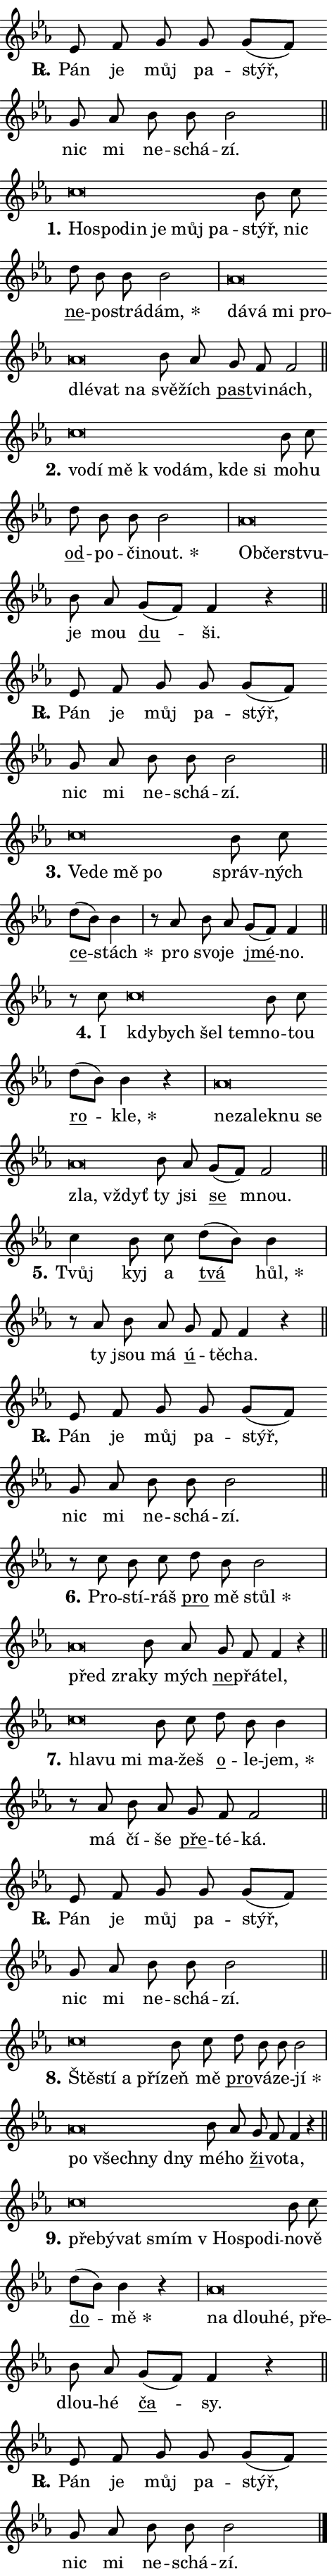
\version "2.24.0"
\header { tagline = "" }
\paper {
  indent = 0\cm
  top-margin = 0\cm
  right-margin = 0.13\cm % to fit lyric hyphens
  bottom-margin = 0\cm
  left-margin = 0\cm
  paper-width = 8\cm
  page-breaking = #ly:one-page-breaking
  system-system-spacing.basic-distance = #11
  score-system-spacing.basic-distance = #11
  ragged-last = ##f
}


%% Author: Thomas Morley
%% https://lists.gnu.org/archive/html/lilypond-user/2020-05/msg00002.html
#(define (line-position grob)
"Returns position of @var[grob} in current system:
   @code{'start}, if at first time-step
   @code{'end}, if at last time-step
   @code{'middle} otherwise
"
  (let* ((col (ly:item-get-column grob))
         (ln (ly:grob-object col 'left-neighbor))
         (rn (ly:grob-object col 'right-neighbor))
         (col-to-check-left (if (ly:grob? ln) ln col))
         (col-to-check-right (if (ly:grob? rn) rn col))
         (break-dir-left
           (and
             (ly:grob-property col-to-check-left 'non-musical #f)
             (ly:item-break-dir col-to-check-left)))
         (break-dir-right
           (and
             (ly:grob-property col-to-check-right 'non-musical #f)
             (ly:item-break-dir col-to-check-right))))
        (cond ((eqv? 1 break-dir-left) 'start)
              ((eqv? -1 break-dir-right) 'end)
              (else 'middle))))

#(define (tranparent-at-line-position vctor)
  (lambda (grob)
  "Relying on @code{line-position} select the relevant enry from @var{vctor}.
Used to determine transparency,"
    (case (line-position grob)
      ((end) (not (vector-ref vctor 0)))
      ((middle) (not (vector-ref vctor 1)))
      ((start) (not (vector-ref vctor 2))))))

noteHeadBreakVisibility =
#(define-music-function (break-visibility)(vector?)
"Makes @code{NoteHead}s transparent relying on @var{break-visibility}"
#{
  \override NoteHead.transparent =
    #(tranparent-at-line-position break-visibility)
#})

#(define delete-ledgers-for-transparent-note-heads
  (lambda (grob)
    "Reads whether a @code{NoteHead} is transparent.
If so this @code{NoteHead} is removed from @code{'note-heads} from
@var{grob}, which is supposed to be @code{LedgerLineSpanner}.
As a result ledgers are not printed for this @code{NoteHead}"
    (let* ((nhds-array (ly:grob-object grob 'note-heads))
           (nhds-list
             (if (ly:grob-array? nhds-array)
                 (ly:grob-array->list nhds-array)
                 '()))
           ;; Relies on the transparent-property being done before
           ;; Staff.LedgerLineSpanner.after-line-breaking is executed.
           ;; This is fragile ...
           (to-keep
             (remove
               (lambda (nhd)
                 (ly:grob-property nhd 'transparent #f))
               nhds-list)))
      ;; TODO find a better method to iterate over grob-arrays, similiar
      ;; to filter/remove etc for lists
      ;; For now rebuilt from scratch
      (set! (ly:grob-object grob 'note-heads)  '())
      (for-each
        (lambda (nhd)
          (ly:pointer-group-interface::add-grob grob 'note-heads nhd))
        to-keep))))

squashNotes = {
  \override NoteHead.X-extent = #'(-0.2 . 0.2)
  \override NoteHead.Y-extent = #'(-0.75 . 0)
  \override NoteHead.stencil =
    #(lambda (grob)
       (let ((pos (ly:grob-property grob 'staff-position)))
         (begin
           (if (< pos -7) (display "ERROR: Lower brevis then expected\n") (display ""))
           (if (<= pos -6) ly:text-interface::print ly:note-head::print))))
}
unSquashNotes = {
  \revert NoteHead.X-extent
  \revert NoteHead.Y-extent
  \revert NoteHead.stencil
}

hideNotes = \noteHeadBreakVisibility #begin-of-line-visible
unHideNotes = \noteHeadBreakVisibility #all-visible

% work-around for resetting accidentals
% https://lilypond.org/doc/v2.23/Documentation/notation/displaying-rhythms#unmetered-music
cadenzaMeasure = {
  \cadenzaOff
  \partial 1024 s1024
  \cadenzaOn
}

#(define-markup-command (accent layout props text) (markup?)
  "Underline accented syllable"
  (interpret-markup layout props
    #{\markup \override #'(offset . 4.3) \underline { #text }#}))

responsum = \markup \concat {
  "R" \hspace #-1.05 \path #0.1 #'((moveto 0 0.07) (lineto 0.9 0.8)) \hspace #0.05 "."
}

spaceSize = #0.6828661417322834 % exact space size for TeX Gyre Schola

\layout {
  \context {
    \Staff
    \remove "Time_signature_engraver"
    \override LedgerLineSpanner.after-line-breaking = #delete-ledgers-for-transparent-note-heads
  }
  \context {
    \Lyrics {
      \override LyricSpace.minimum-distance = \spaceSize
      \override LyricText.font-name = #"TeX Gyre Schola"
      \override LyricText.font-size = 1
      \override StanzaNumber.font-name = #"TeX Gyre Schola Bold"
      \override StanzaNumber.font-size = 1
    }
  }
  \context {
    \Score 
    \override NoteHead.text =
      #(lambda (grob) 
        (let ((pos (ly:grob-property grob 'staff-position)))
          #{\markup {
            \combine
              \halign #-0.55 \raise #(if (= pos -6) 0 0.5) \override #'(thickness . 2) \draw-line #'(3.2 . 0)
              \musicglyph "noteheads.sM1"
          }#}))
  }
}

% magnetic-lyrics.ily
%
%   written by
%     Jean Abou Samra <jean@abou-samra.fr>
%     Werner Lemberg <wl@gnu.org>
%
%   adapted by
%     Jiri Hon <jiri.hon@gmail.com>
%
% Version 2022-Apr-15

% https://www.mail-archive.com/lilypond-user@gnu.org/msg149350.html

#(define (Left_hyphen_pointer_engraver context)
   "Collect syllable-hyphen-syllable occurrences in lyrics and store
them in properties.  This engraver only looks to the left.  For
example, if the lyrics input is @code{foo -- bar}, it does the
following.

@itemize @bullet
@item
Set the @code{text} property of the @code{LyricHyphen} grob between
@q{foo} and @q{bar} to @code{foo}.

@item
Set the @code{left-hyphen} property of the @code{LyricText} grob with
text @q{foo} to the @code{LyricHyphen} grob between @q{foo} and
@q{bar}.
@end itemize

Use this auxiliary engraver in combination with the
@code{lyric-@/text::@/apply-@/magnetic-@/offset!} hook."
   (let ((hyphen #f)
         (text #f))
     (make-engraver
      (acknowledgers
       ((lyric-syllable-interface engraver grob source-engraver)
        (set! text grob)))
      (end-acknowledgers
       ((lyric-hyphen-interface engraver grob source-engraver)
        ;(when (not (grob::has-interface grob 'lyric-space-interface))
          (set! hyphen grob)));)
      ((stop-translation-timestep engraver)
       (when (and text hyphen)
         (ly:grob-set-object! text 'left-hyphen hyphen))
       (set! text #f)
       (set! hyphen #f)))))

#(define (lyric-text::apply-magnetic-offset! grob)
   "If the space between two syllables is less than the value in
property @code{LyricText@/.details@/.squash-threshold}, move the right
syllable to the left so that it gets concatenated with the left
syllable.

Use this function as a hook for
@code{LyricText@/.after-@/line-@/breaking} if the
@code{Left_@/hyphen_@/pointer_@/engraver} is active."
   (let ((hyphen (ly:grob-object grob 'left-hyphen #f)))
     (when hyphen
       (let ((left-text (ly:spanner-bound hyphen LEFT)))
         (when (grob::has-interface left-text 'lyric-syllable-interface)
           (let* ((common (ly:grob-common-refpoint grob left-text X))
                  (this-x-ext (ly:grob-extent grob common X))
                  (left-x-ext
                   (begin
                     ;; Trigger magnetism for left-text.
                     (ly:grob-property left-text 'after-line-breaking)
                     (ly:grob-extent left-text common X)))
                  ;; `delta` is the gap width between two syllables.
                  (delta (- (interval-start this-x-ext)
                            (interval-end left-x-ext)))
                  (details (ly:grob-property grob 'details))
                  (threshold (assoc-get 'squash-threshold details 0.2)))
             (when (< delta threshold)
               (let* (;; We have to manipulate the input text so that
                      ;; ligatures crossing syllable boundaries are not
                      ;; disabled.  For languages based on the Latin
                      ;; script this is essentially a beautification.
                      ;; However, for non-Western scripts it can be a
                      ;; necessity.
                      (lt (ly:grob-property left-text 'text))
                      (rt (ly:grob-property grob 'text))
                      (is-space (grob::has-interface hyphen 'lyric-space-interface))
                      (space (if is-space " " ""))
                      (extra-delta (if is-space spaceSize 0))
                      ;; Append new syllable.
                      (ltrt-space (if (and (string? lt) (string? rt))
                                (string-append lt space rt)
                                (make-concat-markup (list lt space rt))))
                      ;; Right-align `ltrt` to the right side.
                      (ltrt-space-markup (grob-interpret-markup
                               grob
                               (make-translate-markup
                                (cons (interval-length this-x-ext) 0)
                                (make-right-align-markup ltrt-space)))))
                 (begin
                   ;; Don't print `left-text`.
                   (ly:grob-set-property! left-text 'stencil #f)
                   ;; Set text and stencil (which holds all collected
                   ;; syllables so far) and shift it to the left.
                   (ly:grob-set-property! grob 'text ltrt-space)
                   (ly:grob-set-property! grob 'stencil ltrt-space-markup)
                   (ly:grob-translate-axis! grob (- (- delta extra-delta)) X))))))))))


#(define (lyric-hyphen::displace-bounds-first grob)
   ;; Make very sure this callback isn't triggered too early.
   (let ((left (ly:spanner-bound grob LEFT))
         (right (ly:spanner-bound grob RIGHT)))
     (ly:grob-property left 'after-line-breaking)
     (ly:grob-property right 'after-line-breaking)
     (ly:lyric-hyphen::print grob)))

squashThreshold = #0.4

\layout {
  \context {
    \Lyrics
    \consists #Left_hyphen_pointer_engraver
    \override LyricText.after-line-breaking =
      #lyric-text::apply-magnetic-offset!
    \override LyricHyphen.stencil = #lyric-hyphen::displace-bounds-first
    \override LyricText.details.squash-threshold = \squashThreshold
    \override LyricHyphen.minimum-distance = 0
    \override LyricHyphen.minimum-length = \squashThreshold
  }
}

squashText = \override LyricText.details.squash-threshold = 9999
unSquashText = \override LyricText.details.squash-threshold = \squashThreshold

leftText = \override LyricText.self-alignment-X = #LEFT
unLeftText = \revert LyricText.self-alignment-X

starOffset = #(lambda (grob) 
                (let ((x_offset (ly:self-alignment-interface::aligned-on-x-parent grob)))
                  (if (= x_offset 0) 0 (+ x_offset 1.2))))

star = #(define-music-function (syllable)(string?)
"Append star separator at the end of a syllable"
#{
  \once \override LyricText.X-offset = #starOffset
  \lyricmode { \markup {
    #syllable
    \override #'((font-name . "TeX Gyre Schola Bold")) \hspace #0.2 \lower #0.65 \larger "*"
  } }
#})

starAccent = #(define-music-function (syllable)(string?)
"Append star separator at the end of a syllable and make accent"
#{
  \once \override LyricText.X-offset = #starOffset
  \lyricmode { \markup {
    \accent #syllable
    \override #'((font-name . "TeX Gyre Schola Bold")) \hspace #0.2 \lower #0.65 \larger "*"
  } }
#})

breath = #(define-music-function (syllable)(string?)
"Append breathing indicator at the end of a syllable"
#{
  \lyricmode { \markup { #syllable "+" } }
#})

optionalBreath = #(define-music-function (syllable)(string?)
"Append optional breathing indicator at the end of a syllable"
#{
  \lyricmode { \markup { #syllable "(+)" } }
#})


\score {
    <<
        \new Voice = "melody" { \cadenzaOn \key es \major \relative { es'8 f g g g[( f)] \bar "" g as bes bes bes2 \cadenzaMeasure \bar "||" \break } }
        \new Lyrics \lyricsto "melody" { \lyricmode { \set stanza = \responsum
Pán je můj pa -- stýř, nic mi ne -- schá -- zí. } }
    >>
    \layout {}
}

\score {
    <<
        \new Voice = "melody" { \cadenzaOn \key es \major \relative { \squashNotes c''\breve*1/16 \hideNotes \breve*1/16 \bar "" \breve*1/16 \bar "" \breve*1/16 \bar "" \breve*1/16 \breve*1/16 \bar "" \unHideNotes \unSquashNotes bes8 c \bar "" d bes bes bes2 \cadenzaMeasure \bar "|" \squashNotes as\breve*1/16 \hideNotes \breve*1/16 \bar "" \breve*1/16 \bar "" \breve*1/16 \bar "" \breve*1/16 \bar "" \breve*1/16 \breve*1/16 \bar "" \unHideNotes \unSquashNotes bes8 as \bar "" g f f2 \cadenzaMeasure \bar "||" \break } }
        \new Lyrics \lyricsto "melody" { \lyricmode { \set stanza = "1."
\leftText Ho -- \squashText spo -- din je můj pa -- \unLeftText \unSquashText stýř, nic \markup \accent ne -- po -- strá -- \star dám, \leftText dá -- \squashText vá mi pro -- dlé -- vat na \unLeftText \unSquashText svě -- žích \markup \accent past -- vi -- nách, } }
    >>
    \layout {}
}

\score {
    <<
        \new Voice = "melody" { \cadenzaOn \key es \major \relative { \squashNotes c''\breve*1/16 \hideNotes \breve*1/16 \bar "" \breve*1/16 \bar "" \breve*1/16 \bar "" \breve*1/16 \bar "" \breve*1/16 \breve*1/16 \bar "" \unHideNotes \unSquashNotes bes8 c \bar "" d bes bes bes2 \cadenzaMeasure \bar "|" \squashNotes as\breve*1/16 \hideNotes \breve*1/16 \breve*1/16 \bar "" \unHideNotes \unSquashNotes bes8 as \bar "" g[( f)] f4 r \cadenzaMeasure \bar "||" \break } }
        \new Lyrics \lyricsto "melody" { \lyricmode { \set stanza = "2."
\leftText vo -- \squashText dí mě "k vo" -- dám, kde si \unLeftText \unSquashText mo -- hu \markup \accent od -- po -- či -- \star nout. \leftText Ob -- \squashText čerst -- vu -- \unLeftText \unSquashText je mou \markup \accent du -- ši. } }
    >>
    \layout {}
}

\score {
    <<
        \new Voice = "melody" { \cadenzaOn \key es \major \relative { es'8 f g g g[( f)] \bar "" g as bes bes bes2 \cadenzaMeasure \bar "||" \break } }
        \new Lyrics \lyricsto "melody" { \lyricmode { \set stanza = \responsum
Pán je můj pa -- stýř, nic mi ne -- schá -- zí. } }
    >>
    \layout {}
}

\score {
    <<
        \new Voice = "melody" { \cadenzaOn \key es \major \relative { \squashNotes c''\breve*1/16 \hideNotes \breve*1/16 \bar "" \breve*1/16 \breve*1/16 \bar "" \unHideNotes \unSquashNotes bes8 c \bar "" d[( bes)] bes4 \cadenzaMeasure \bar "|" r8 as bes8 as \bar "" g[( f)] f4 \cadenzaMeasure \bar "||" \break } }
        \new Lyrics \lyricsto "melody" { \lyricmode { \set stanza = "3."
\leftText Ve -- \squashText de mě po \unLeftText \unSquashText správ -- ných \markup \accent ce -- \star stách pro svo -- je \markup \accent jmé -- no. } }
    >>
    \layout {}
}

\score {
    <<
        \new Voice = "melody" { \cadenzaOn \key es \major \relative { r8 c'' \squashNotes c\breve*1/16 \hideNotes \breve*1/16 \bar "" \breve*1/16 \breve*1/16 \bar "" \unHideNotes \unSquashNotes bes8 c \bar "" d[( bes)] bes4 r \cadenzaMeasure \bar "|" \squashNotes as\breve*1/16 \hideNotes \breve*1/16 \bar "" \breve*1/16 \bar "" \breve*1/16 \bar "" \breve*1/16 \bar "" \breve*1/16 \breve*1/16 \bar "" \unHideNotes \unSquashNotes bes8 as \bar "" g[( f)] f2 \cadenzaMeasure \bar "||" \break } }
        \new Lyrics \lyricsto "melody" { \lyricmode { \set stanza = "4."
I \leftText kdy -- \squashText bych šel tem -- \unLeftText \unSquashText no -- tou \markup \accent ro -- \star kle, \leftText ne -- \squashText za -- lek -- nu se zla, vždyť \unLeftText \unSquashText ty jsi \markup \accent se mnou. } }
    >>
    \layout {}
}

\score {
    <<
        \new Voice = "melody" { \cadenzaOn \key es \major \relative { c''4 bes8 c \bar "" d[( bes)] bes4 \cadenzaMeasure \bar "|" r8 as bes8 as \bar "" g f f4 r \cadenzaMeasure \bar "||" \break } }
        \new Lyrics \lyricsto "melody" { \lyricmode { \set stanza = "5."
Tvůj kyj a \markup \accent tvá \star hůl, ty jsou má \markup \accent ú -- tě -- cha. } }
    >>
    \layout {}
}

\score {
    <<
        \new Voice = "melody" { \cadenzaOn \key es \major \relative { es'8 f g g g[( f)] \bar "" g as bes bes bes2 \cadenzaMeasure \bar "||" \break } }
        \new Lyrics \lyricsto "melody" { \lyricmode { \set stanza = \responsum
Pán je můj pa -- stýř, nic mi ne -- schá -- zí. } }
    >>
    \layout {}
}

\score {
    <<
        \new Voice = "melody" { \cadenzaOn \key es \major \relative { r8 c'' bes8 c \bar "" d bes bes2 \cadenzaMeasure \bar "|" \squashNotes as\breve*1/16 \hideNotes \breve*1/16 \bar "" \unHideNotes \unSquashNotes bes8 as \bar "" g f f4 r \cadenzaMeasure \bar "||" \break } }
        \new Lyrics \lyricsto "melody" { \lyricmode { \set stanza = "6."
Pro -- stí -- ráš \markup \accent pro mě \star stůl \leftText před \squashText zra -- \unLeftText \unSquashText ky mých \markup \accent ne -- přá -- tel, } }
    >>
    \layout {}
}

\score {
    <<
        \new Voice = "melody" { \cadenzaOn \key es \major \relative { \squashNotes c''\breve*1/16 \hideNotes \breve*1/16 \breve*1/16 \bar "" \unHideNotes \unSquashNotes bes8 c \bar "" d bes bes4 \cadenzaMeasure \bar "|" r8 as bes8 as \bar "" g f f2 \cadenzaMeasure \bar "||" \break } }
        \new Lyrics \lyricsto "melody" { \lyricmode { \set stanza = "7."
\leftText hla -- \squashText vu mi \unLeftText \unSquashText ma -- žeš \markup \accent o -- le -- \star jem, má čí -- še \markup \accent pře -- té -- ká. } }
    >>
    \layout {}
}

\score {
    <<
        \new Voice = "melody" { \cadenzaOn \key es \major \relative { es'8 f g g g[( f)] \bar "" g as bes bes bes2 \cadenzaMeasure \bar "||" \break } }
        \new Lyrics \lyricsto "melody" { \lyricmode { \set stanza = \responsum
Pán je můj pa -- stýř, nic mi ne -- schá -- zí. } }
    >>
    \layout {}
}

\score {
    <<
        \new Voice = "melody" { \cadenzaOn \key es \major \relative { \squashNotes c''\breve*1/16 \hideNotes \breve*1/16 \bar "" \breve*1/16 \breve*1/16 \bar "" \unHideNotes \unSquashNotes bes8 c \bar "" d bes bes bes2 \cadenzaMeasure \bar "|" \squashNotes as\breve*1/16 \hideNotes \breve*1/16 \bar "" \breve*1/16 \breve*1/16 \bar "" \unHideNotes \unSquashNotes bes8 as \bar "" g f f4 r \cadenzaMeasure \bar "||" \break } }
        \new Lyrics \lyricsto "melody" { \lyricmode { \set stanza = "8."
\leftText Ště -- \squashText stí a pří -- \unLeftText \unSquashText zeň mě \markup \accent pro -- vá -- ze -- \star jí \leftText po \squashText všech -- ny dny \unLeftText \unSquashText mé -- ho \markup \accent ži -- vo -- ta, } }
    >>
    \layout {}
}

\score {
    <<
        \new Voice = "melody" { \cadenzaOn \key es \major \relative { \squashNotes c''\breve*1/16 \hideNotes \breve*1/16 \bar "" \breve*1/16 \bar "" \breve*1/16 \bar "" \breve*1/16 \bar "" \breve*1/16 \breve*1/16 \bar "" \unHideNotes \unSquashNotes bes8 c \bar "" d[( bes)] bes4 r \cadenzaMeasure \bar "|" \squashNotes as\breve*1/16 \hideNotes \breve*1/16 \bar "" \breve*1/16 \breve*1/16 \bar "" \unHideNotes \unSquashNotes bes8 as \bar "" g[( f)] f4 r \cadenzaMeasure \bar "||" \break } }
        \new Lyrics \lyricsto "melody" { \lyricmode { \set stanza = "9."
\leftText pře -- \squashText bý -- vat smím "v Ho" -- spo -- di -- \unLeftText \unSquashText no -- vě \markup \accent do -- \star mě \leftText na \squashText dlou -- hé, pře -- \unLeftText \unSquashText dlou -- hé \markup \accent ča -- sy. } }
    >>
    \layout {}
}

\score {
    <<
        \new Voice = "melody" { \cadenzaOn \key es \major \relative { es'8 f g g g[( f)] \bar "" g as bes bes bes2 \cadenzaMeasure \bar "||" \break } \bar "|." }
        \new Lyrics \lyricsto "melody" { \lyricmode { \set stanza = \responsum
Pán je můj pa -- stýř, nic mi ne -- schá -- zí. } }
    >>
    \layout {}
}
